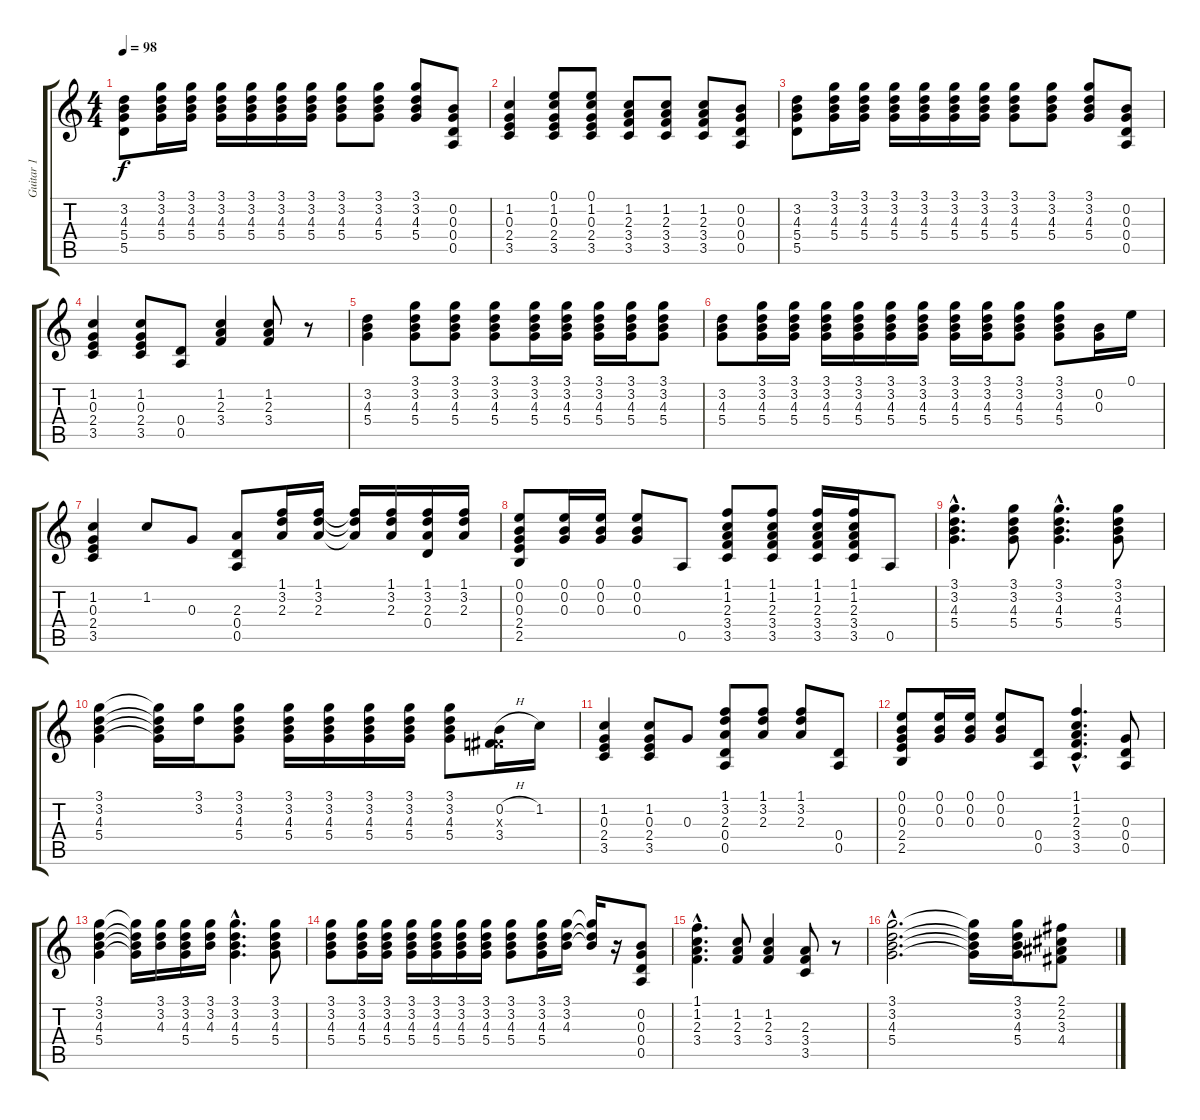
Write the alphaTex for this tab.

\track ("Guitar 1" "Guitar 1") {instrument electricguitarclean}
\staff {score tabs}
\tuning (E4 B3 G3 D3 A2 E2) {hide}
\ts (4 4)
\tempo 98
\clef g2
\ks c
(3.2 4.3 5.4 5.5).8{dy f} (3.1 3.2 4.3 5.4).16 (3.1 3.2 4.3 5.4).16 (3.1 3.2 4.3 5.4).16 (3.1 3.2 4.3 5.4).16 (3.1 3.2 4.3 5.4).16 (3.1 3.2 4.3 5.4).16 (3.1 3.2 4.3 5.4).8 (3.1 3.2 4.3 5.4).8 (3.1 3.2 4.3 5.4).8 (0.2 0.3 0.4 0.5).8 |
(1.2 0.3 2.4 3.5).4 (0.1 1.2 0.3 2.4 3.5).8 (0.1 1.2 0.3 2.4 3.5).8 (1.2 2.3 3.4 3.5).8 (1.2 2.3 3.4 3.5).8 (1.2 2.3 3.4 3.5).8 (0.2 0.3 0.4 0.5).8 |
(3.2 4.3 5.4 5.5).8 (3.1 3.2 4.3 5.4).16 (3.1 3.2 4.3 5.4).16 (3.1 3.2 4.3 5.4).16 (3.1 3.2 4.3 5.4).16 (3.1 3.2 4.3 5.4).16 (3.1 3.2 4.3 5.4).16 (3.1 3.2 4.3 5.4).8 (3.1 3.2 4.3 5.4).8 (3.1 3.2 4.3 5.4).8 (0.2 0.3 0.4 0.5).8 |
(1.2 0.3 2.4 3.5).4 (1.2 0.3 2.4 3.5).8 (0.4 0.5).8 (1.2 2.3 3.4).4 (1.2 2.3 3.4).8 r.8 |
(3.2 4.3 5.4).4 (3.1 3.2 4.3 5.4).8 (3.1 3.2 4.3 5.4).8 (3.1 3.2 4.3 5.4).8 (3.1 3.2 4.3 5.4).16 (3.1 3.2 4.3 5.4).16 (3.1 3.2 4.3 5.4).16 (3.1 3.2 4.3 5.4).16 (3.1 3.2 4.3 5.4).8 |
(3.2 4.3 5.4).8 (3.1 3.2 4.3 5.4).16 (3.1 3.2 4.3 5.4).16 (3.1 3.2 4.3 5.4).16 (3.1 3.2 4.3 5.4).16 (3.1 3.2 4.3 5.4).16 (3.1 3.2 4.3 5.4).16 (3.1 3.2 4.3 5.4).16 (3.1 3.2 4.3 5.4).16 (3.1 3.2 4.3 5.4).8 (3.1 3.2 4.3 5.4).8 (0.2 0.3).16 0.1.16 |
(1.2 0.3 2.4 3.5).4 1.2.8 0.3.8 (2.3 0.4 0.5).8 (1.1 3.2 2.3).16 (1.1 3.2 2.3).16 (1.1{t} 3.2{t} 2.3{t}).16 (1.1 3.2 2.3).16 (1.1 3.2 2.3 0.4).16 (1.1 3.2 2.3).16 |
(0.1 0.2 0.3 2.4 2.5).8 (0.1 0.2 0.3).16 (0.1 0.2 0.3).16 (0.1 0.2 0.3).8 0.5.8 (1.1 1.2 2.3 3.4 3.5).8 (1.1 1.2 2.3 3.4 3.5).8 (1.1 1.2 2.3 3.4 3.5).16 (1.1 1.2 2.3 3.4 3.5).16 0.5.8 |
(3.1{hac} 3.2{hac} 4.3{hac} 5.4{hac}).4{d} (3.1 3.2 4.3 5.4).8 (3.1{hac} 3.2{hac} 4.3{hac} 5.4{hac}).4{d} (3.1 3.2 4.3 5.4).8 |
(3.1 3.2 4.3 5.4).4 (3.1{t} 3.2{t} 4.3{t} 5.4{t}).16 (3.1 3.2).16 (3.1 3.2 4.3 5.4).8 (3.1 3.2 4.3 5.4).16 (3.1 3.2 4.3 5.4).16 (3.1 3.2 4.3 5.4).16 (3.1 3.2 4.3 5.4).16 (3.1 3.2 4.3 5.4).8 (0.2{h} -1.3{x} 3.4).16 1.2.16 |
(1.2 0.3 2.4 3.5).4 (1.2 0.3 2.4 3.5).8 0.3.8 (1.1 3.2 2.3 0.4 0.5).8 (1.1 3.2 2.3).8 (1.1 3.2 2.3).8 (0.4 0.5).8 |
(0.1 0.2 0.3 2.4 2.5).8 (0.1 0.2 0.3).16 (0.1 0.2 0.3).16 (0.1 0.2 0.3).8 (0.4 0.5).8 (1.1{hac} 1.2{hac} 2.3{hac} 3.4{hac} 3.5{hac}).4{d} (0.3 0.4 0.5).8 |
(3.1 3.2 4.3 5.4).4 (3.1{t} 3.2{t} 4.3{t} 5.4{t}).16 (3.1 3.2 4.3).16 (3.1 3.2 4.3 5.4).16 (3.1 3.2 4.3).16 (3.1{hac} 3.2{hac} 4.3{hac} 5.4{hac}).4{d} (3.1 3.2 4.3 5.4).8 |
(3.1 3.2 4.3 5.4).8 (3.1 3.2 4.3 5.4).16 (3.1 3.2 4.3 5.4).16 (3.1 3.2 4.3 5.4).16 (3.1 3.2 4.3 5.4).16 (3.1 3.2 4.3 5.4).16 (3.1 3.2 4.3 5.4).16 (3.1 3.2 4.3 5.4).8 (3.1 3.2 4.3 5.4).16 (3.1 3.2 4.3).16 (3.1{t} 3.2{t} 4.3{t}).16 r.16 (0.2 0.3 0.4 0.5).8 |
(1.1{hac} 1.2{hac} 2.3{hac} 3.4{hac}).4{d} (1.2 2.3 3.4).8 (1.2 2.3 3.4).4 (2.3 3.4 3.5).8 r.8 |
(3.1{hac} 3.2{hac} 4.3{hac} 5.4{hac}).2{d} (3.1{t} 3.2{t} 4.3{t} 5.4{t}).16 (3.1 3.2 4.3 5.4).16 (2.1 2.2 3.3 4.4).8
